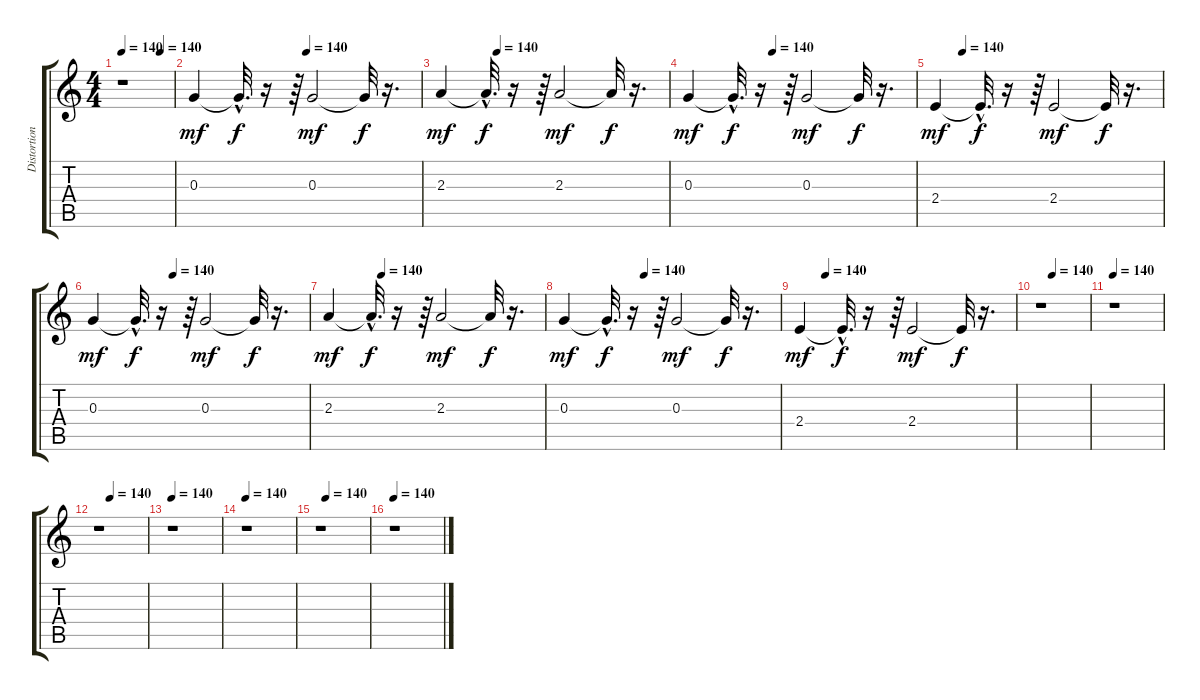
\track ("Distortion" "Distortion") {instrument distortionguitar}
\staff {score tabs}
\tuning (E4 B3 G3 D3 A2 E2) {hide}
\ts (4 4)
\tempo 140
\tempo (140 0.75)
\clef g2
\ks c
r.1{dy f} |
\tempo (140 0.5)
0.3.4{dy mf} 0.3{hac t}.32{d dy f} r.16 r.64 0.3.2{dy mf} 0.3{t}.32{dy f} r.16{d} |
\tempo (140 0.25)
2.3.4{dy mf} 2.3{hac t}.32{d dy f} r.16 r.64 2.3.2{dy mf} 2.3{t}.32{dy f} r.16{d} |
\tempo (140 0.375)
0.3.4{dy mf} 0.3{hac t}.32{d dy f} r.16 r.64 0.3.2{dy mf} 0.3{t}.32{dy f} r.16{d} |
\tempo (140 0.125)
2.4.4{dy mf} 2.4{hac t}.32{d dy f} r.16 r.64 2.4.2{dy mf} 2.4{t}.32{dy f} r.16{d} |
\tempo (140 0.375)
0.3.4{dy mf} 0.3{hac t}.32{d dy f} r.16 r.64 0.3.2{dy mf} 0.3{t}.32{dy f} r.16{d} |
\tempo (140 0.25)
2.3.4{dy mf} 2.3{hac t}.32{d dy f} r.16 r.64 2.3.2{dy mf} 2.3{t}.32{dy f} r.16{d} |
\tempo (140 0.375)
0.3.4{dy mf} 0.3{hac t}.32{d dy f} r.16 r.64 0.3.2{dy mf} 0.3{t}.32{dy f} r.16{d} |
\tempo (140 0.125)
2.4.4{dy mf} 2.4{hac t}.32{d dy f} r.16 r.64 2.4.2{dy mf} 2.4{t}.32{dy f} r.16{d} |
\tempo (140 0.25)
r.1 |
\tempo 140
r.1 |
\tempo (140 0.25)
r.1 |
\tempo 140
r.1 |
\tempo 140
r.1 |
\tempo (140 0.125)
r.1 |
\tempo 140
r.1
